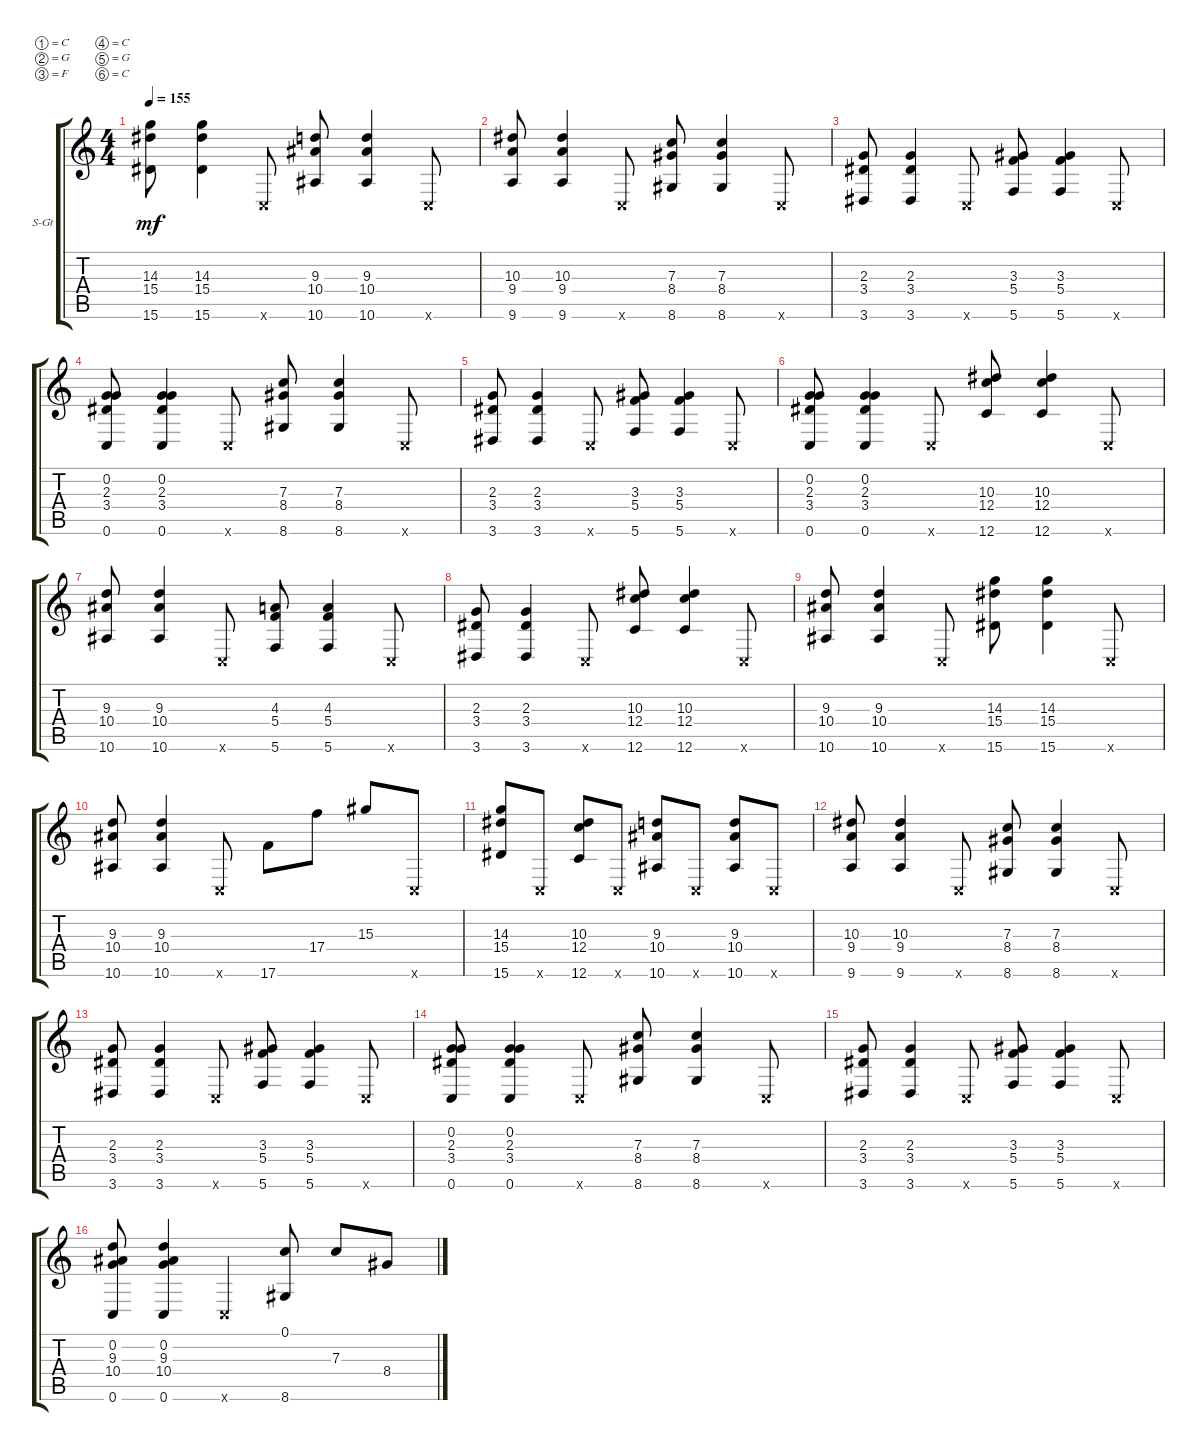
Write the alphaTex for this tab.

\defaultSystemsLayout 4
\bracketExtendMode groupsimilarinstruments
\firstSystemTrackNameOrientation horizontal
\otherSystemsTrackNameOrientation horizontal
\track ("Steel Guitar" "S-Gt") {instrument acousticguitarsteel}
\staff {score tabs}
\tuning (C4 G3 F3 C3 G2 C2)
\ts (4 4)
\tempo 155
\clef g2
\ks c
(15.6 15.4 14.3).8{dy mf} (14.3 15.4 15.6).4 0.6{x}.8 (10.6 10.4 9.3).8 (9.3 10.4 10.6).4 0.6{x}.8 |
(9.6 9.4 10.3).8 (10.3 9.4 9.6).4 0.6{x}.8 (8.6 8.4 7.3).8 (7.3 8.4 8.6).4 0.6{x}.8 |
(3.6 3.4 2.3).8 (2.3 3.4 3.6).4 0.6{x}.8 (5.6 5.4 3.3).8 (3.3 5.4 5.6).4 0.6{x}.8 |
(0.6 3.4 2.3 0.2).8 (0.2 2.3 3.4 0.6).4 0.6{x}.8 (8.6 8.4 7.3).8 (7.3 8.4 8.6).4 0.6{x}.8 |
(3.6 3.4 2.3).8 (2.3 3.4 3.6).4 0.6{x}.8 (5.6 5.4 3.3).8 (3.3 5.4 5.6).4 0.6{x}.8 |
(0.6 3.4 2.3 0.2).8 (0.2 2.3 3.4 0.6).4 0.6{x}.8 (12.6 12.4 10.3).8 (10.3 12.4 12.6).4 0.6{x}.8 |
(10.6 10.4 9.3).8 (9.3 10.4 10.6).4 0.6{x}.8 (5.6 5.4 4.3).8 (4.3 5.4 5.6).4 0.6{x}.8 |
(3.6 3.4 2.3).8 (2.3 3.4 3.6).4 0.6{x}.8 (12.6 12.4 10.3).8 (10.3 12.4 12.6).4 0.6{x}.8 |
(10.6 10.4 9.3).8 (9.3 10.4 10.6).4 0.6{x}.8 (15.6 15.4 14.3).8 (14.3 15.4 15.6).4 0.6{x}.8 |
(10.6 10.4 9.3).8 (9.3 10.4 10.6).4 0.6{x}.8 17.6.8 17.4.8 15.3.8 0.6{x}.8 |
(15.6 15.4 14.3).8 0.6{x}.8 (12.6 12.4 10.3).8 0.6{x}.8 (10.6 10.4 9.3).8 0.6{x}.8 (10.6 10.4 9.3).8 0.6{x}.8 |
(9.6 9.4 10.3).8 (10.3 9.4 9.6).4 0.6{x}.8 (8.6 8.4 7.3).8 (7.3 8.4 8.6).4 0.6{x}.8 |
(3.6 3.4 2.3).8 (2.3 3.4 3.6).4 0.6{x}.8 (5.6 5.4 3.3).8 (3.3 5.4 5.6).4 0.6{x}.8 |
(0.6 3.4 2.3 0.2).8 (0.2 2.3 3.4 0.6).4 0.6{x}.8 (8.6 8.4 7.3).8 (7.3 8.4 8.6).4 0.6{x}.8 |
(3.6 3.4 2.3).8 (2.3 3.4 3.6).4 0.6{x}.8 (5.6 5.4 3.3).8 (3.3 5.4 5.6).4 0.6{x}.8 |
(0.6 10.4 9.3 0.2).8 (0.2 9.3 10.4 0.6).4 0.6{x}.4 (8.6 0.1).8 7.3.8 8.4.8
